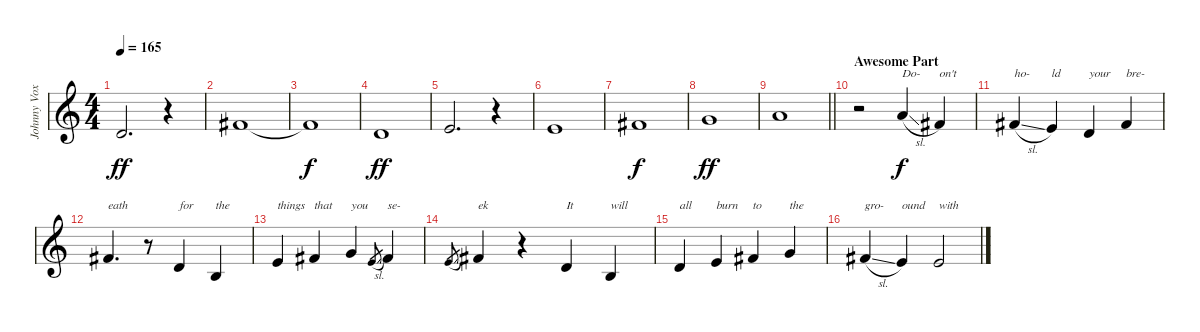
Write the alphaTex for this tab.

\track ("Johnny Vox" "Johnny Vox") {instrument lead2sawtooth}
\staff {score}
\tuning (Db4 Ab3 E3 B2 Gb2 B1) {hide}
\ts (4 4)
\tempo 165
\clef g2
\ks c
6.2.2{d dy ff} r.4 |
10.2.1 |
10.2{t}.1{dy f} |
6.2.1{dy ff} |
3.1.2{d} r.4 |
3.1.1 |
5.1.1{dy f} |
6.1.1{dy ff volume 16} |
\barLineRight lightlight
8.1.1 |
\section ("" "Awesome Part")
r.2 8.1{sl}.4{txt "Do-" dy f} 5.1.4{txt "on't"} |
5.1{sl}.4{txt "ho-"} 3.1.4{txt "ld"} 1.1.4{txt "your"} 5.1.4{txt "bre-"} |
5.1.4{d txt "eath"} r.8 1.1.4{txt "for"} 3.2.4{txt "the"} |
3.1.4{txt "things"} 5.1.4{txt "that"} 6.1.4{txt "you"} 3.1{sl}.8{gr} 5.1.4{txt "se-"} |
3.1{sl}.8{gr} 5.1.4{txt "ek"} r.4 1.1.4{txt "It"} 3.2.4{txt "will"} |
1.1.4{txt "all"} 3.1.4{txt "burn"} 5.1.4{txt "to"} 6.1.4{txt "the"} |
5.1{sl}.4{txt "gro-"} 3.1.4{txt "ound"} 3.1.2{txt "with"}
